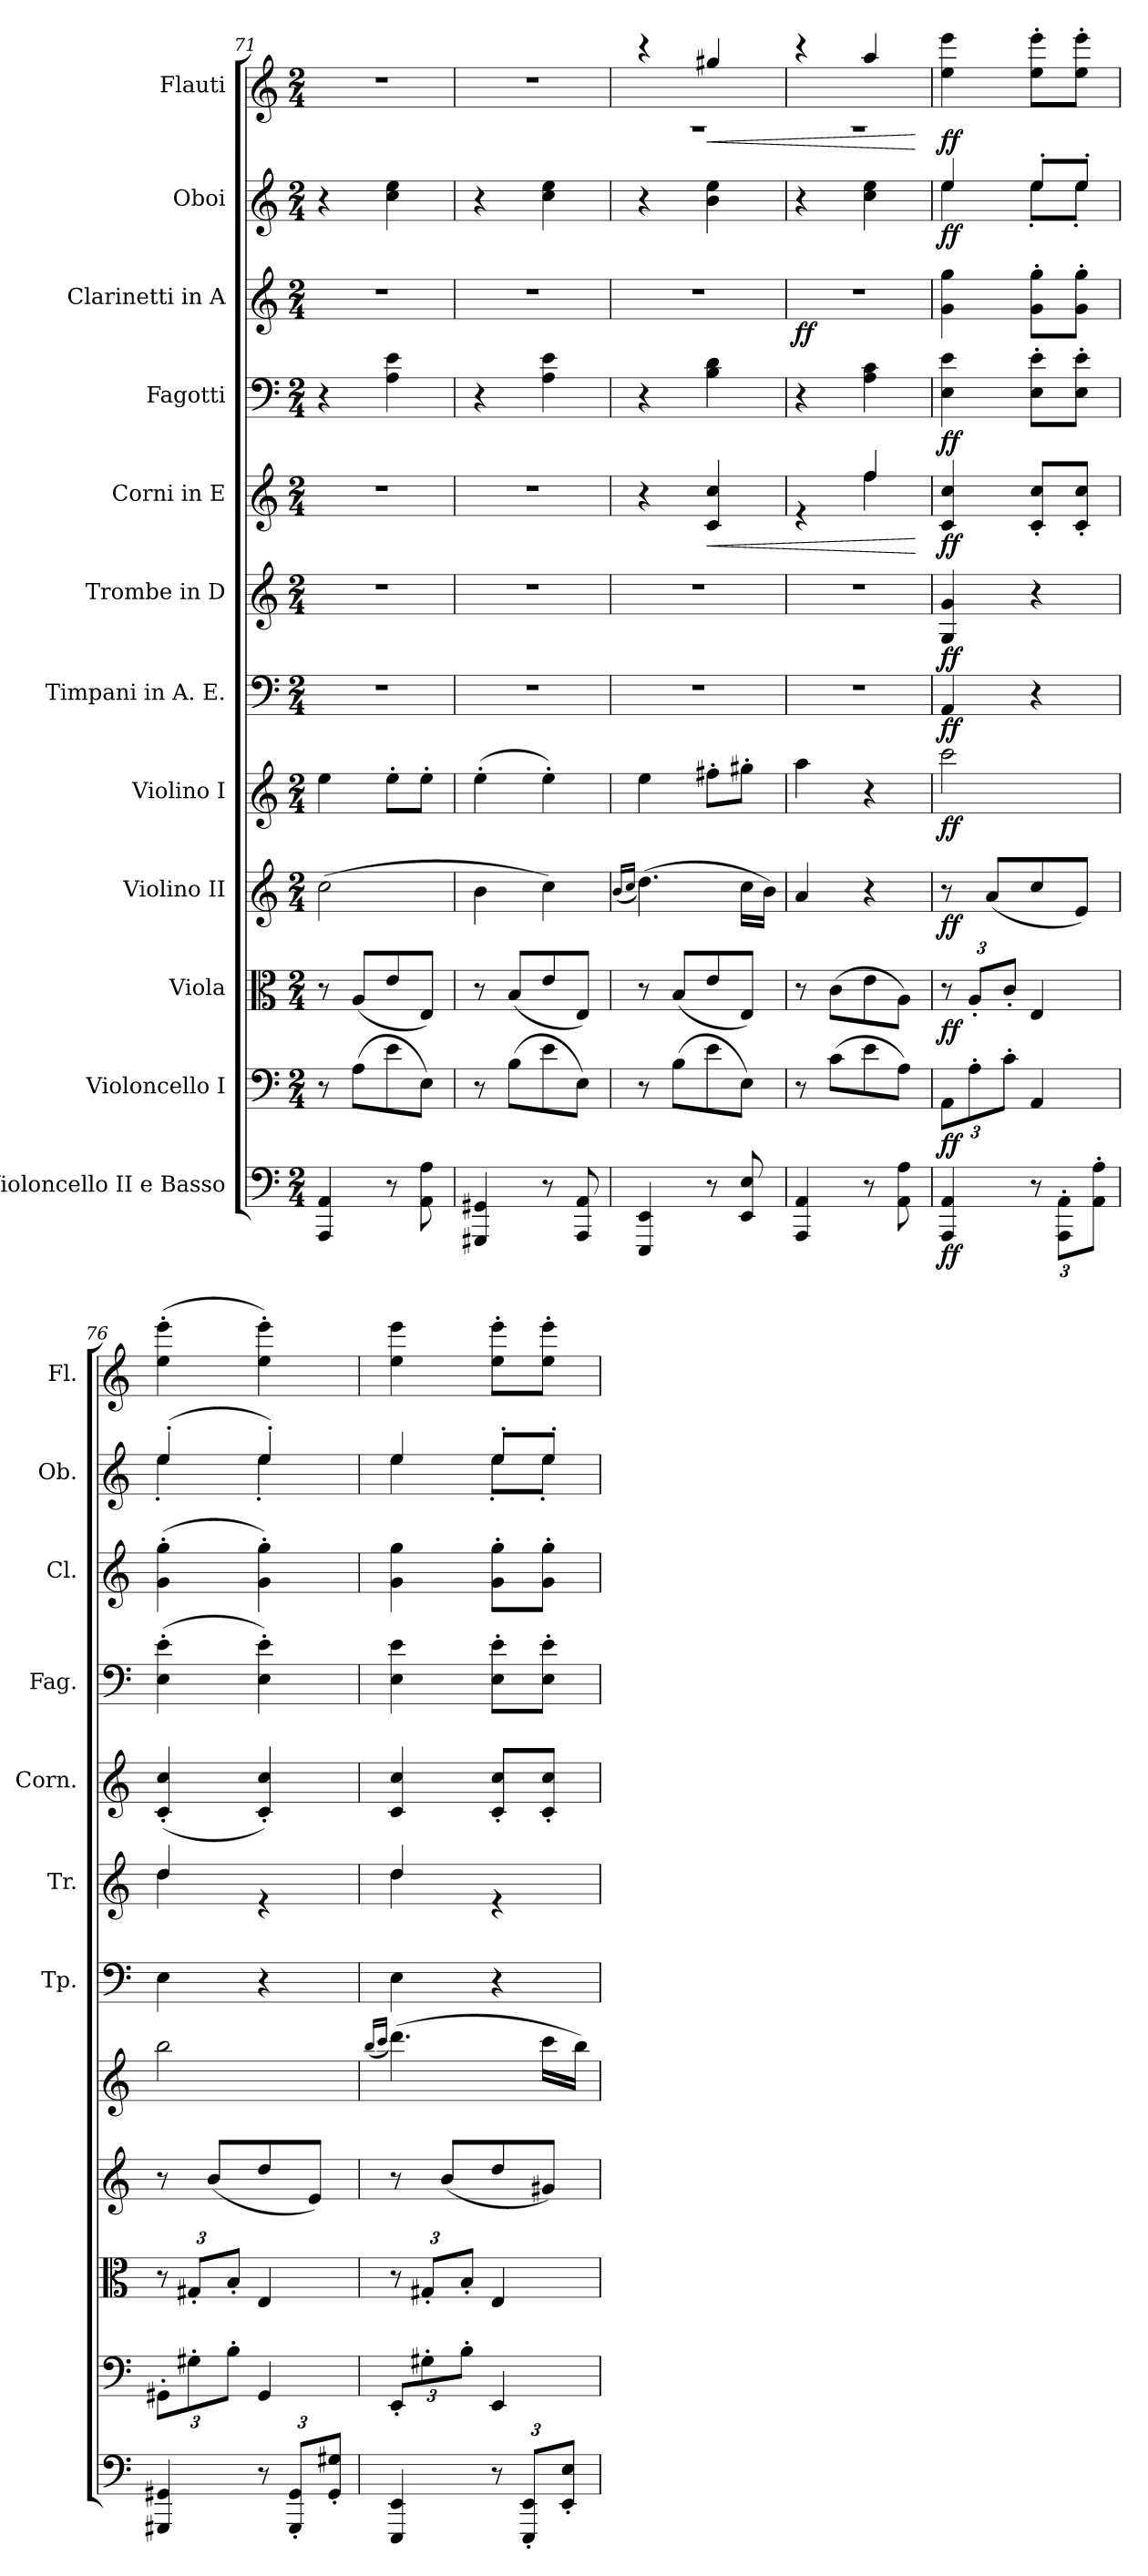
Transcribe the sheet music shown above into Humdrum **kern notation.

**kern	**dynam	**kern	**dynam	**kern	**dynam	**kern	**dynam	**kern	**dynam	**kern	**dynam	**kern	**dynam	**kern	**dynam	**kern	**dynam	**kern	**dynam	**kern	**dynam	**kern	**dynam
*part12	*part12	*part11	*part11	*part10	*part10	*part9	*part9	*part8	*part8	*part7	*part7	*part6	*part6	*part5	*part5	*part4	*part4	*part3	*part3	*part2	*part2	*part1	*part1
*staff12	*staff12	*staff11	*staff11	*staff10	*staff10	*staff9	*staff9	*staff8	*staff8	*staff7	*staff7	*staff6	*staff6	*staff5	*staff5	*staff4	*staff4	*staff3	*staff3	*staff2	*staff2	*staff1	*staff1
*I"Violoncello II e Basso	*	*I"Violoncello I	*	*I"Viola	*	*I"Violino II	*	*I"Violino I	*	*I"Timpani in A. E.	*	*I"Trombe in D	*	*I"Corni in E	*	*I"Fagotti	*	*I"Clarinetti in A	*	*I"Oboi	*	*I"Flauti	*
*	*	*	*	*	*	*	*	*	*	*I'Tp.	*	*I'Tr.	*	*I'Corn.	*	*I'Fag.	*	*I'Cl.	*	*I'Ob.	*	*I'Fl.	*
*clefF4	*	*clefF4	*	*clefC3	*	*clefG2	*	*clefG2	*	*clefF4	*	*clefG2	*	*clefG2	*	*clefF4	*	*clefG2	*	*clefG2	*	*clefG2	*
*	*	*	*	*	*	*	*	*	*	*	*	*ITrd-1c-2	*	*ITrd5c8	*	*	*	*ITrd2c3	*	*	*	*	*
*k[]	*	*k[]	*	*k[]	*	*k[]	*	*k[]	*	*k[]	*	*k[f#c#]	*	*k[f#c#g#d#]	*	*k[]	*	*k[f#c#g#]	*	*k[]	*	*k[]	*
*M2/4	*	*M2/4	*	*M2/4	*	*M2/4	*	*M2/4	*	*M2/4	*	*M2/4	*	*M2/4	*	*M2/4	*	*M2/4	*	*M2/4	*	*M2/4	*
=71	=71	=71	=71	=71	=71	=71	=71	=71	=71	=71	=71	=71	=71	=71	=71	=71	=71	=71	=71	=71	=71	=71	=71
4AAA/ 4AA/	.	8r	.	8r	.	(2cc\	.	4ee\	.	2r	.	2r	.	2r	.	4r	.	2r	.	4r	.	2r	.
.	.	(8A\L	.	(8A/L	.	.	.	.	.	.	.	.	.	.	.	.	.	.	.	.	.	.	.
8r	.	8e\	.	8e/	.	.	.	8ee'\L	.	.	.	.	.	.	.	4A\ 4e\	.	.	.	4cc\ 4ee\	.	.	.
8AA\ 8A\	.	8E\J)	.	8E/J)	.	.	.	8ee'\J	.	.	.	.	.	.	.	.	.	.	.	.	.	.	.
=72	=72	=72	=72	=72	=72	=72	=72	=72	=72	=72	=72	=72	=72	=72	=72	=72	=72	=72	=72	=72	=72	=72	=72
4GGG#X/ 4GG#X/	.	8r	.	8r	.	4b\	.	(4ee'\	.	2r	.	2r	.	2r	.	4r	.	2r	.	4r	.	2r	.
.	.	(8B\L	.	(8B/L	.	.	.	.	.	.	.	.	.	.	.	.	.	.	.	.	.	.	.
8r	.	8e\	.	8e/	.	4cc\)	.	4ee'\)	.	.	.	.	.	.	.	4A\ 4e\	.	.	.	4cc\ 4ee\	.	.	.
8AAA/ 8AA/	.	8E\J)	.	8E/J)	.	.	.	.	.	.	.	.	.	.	.	.	.	.	.	.	.	.	.
=73	=73	=73	=73	=73	=73	=73	=73	=73	=73	=73	=73	=73	=73	=73	=73	=73	=73	=73	=73	=73	=73	=73	=73
.	.	.	.	.	.	(16qb/LL	.	.	.	.	.	.	.	.	.	.	.	.	.	.	.	.	.
.	.	.	.	.	.	16qcc/JJ	.	.	.	.	.	.	.	.	.	.	.	.	.	.	.	.	.
*	*	*	*	*	*	*	*	*	*	*	*	*	*	*	*	*	*	*	*	*	*	*^	*
4EEE/ 4EE/	.	8r	.	8r	.	(4.dd\)	.	4ee\	.	2r	.	2r	.	4r	.	4r	.	2r	.	4r	.	2rA	4rccc	.
.	.	(8B\L	.	(8B/L	.	.	.	.	.	.	.	.	.	.	.	.	.	.	.	.	.	.	.	.
!	!	!	!	!	!	!	!	!	!	!	!	!	!	!	!LO:HP:b	!	!	!	!	!	!	!	!	!LO:HP:b
!	!	!	!	!	!	!	!	!	!	!	!	!	!	!	!LO:DY:n=1:b	!	!	!	!	!	!	!	!	!
!	!	!	!	!	!	!	!	!	!	!	!	!	!	!	!LO:DY:n=2:b	!	!	!	!	!	!	!	!	!LO:DY:n=1:b
!	!	!	!	!	!	!	!	!	!	!	!	!	!	!	!	!	!	!	!	!	!	!	!	!LO:DY:n=2:b
8r	.	8e\	.	8e/	.	.	.	8ff#X'\L	.	.	.	.	.	4E/ 4e/	< other-dynamics f	4B\ 4d\	.	.	.	4b\ 4ee\	.	.	4gg#X/	< other-dynamics f
8EE/ 8E/	.	8E\J)	.	8E/J)	.	16cc\LL	.	8gg#X'\J	.	.	.	.	.	.	.	.	.	.	.	.	.	.	.	.
.	.	.	.	.	.	16b\JJ)	.	.	.	.	.	.	.	.	.	.	.	.	.	.	.	.	.	.
=74	=74	=74	=74	=74	=74	=74	=74	=74	=74	=74	=74	=74	=74	=74	=74	=74	=74	=74	=74	=74	=74	=74	=74	=74
*	*	*	*	*	*	*	*	*	*	*	*	*	*	*^	*	*	*	*	*	*	*	*	*	*
!	!	!	!	!	!	!	!	!	!	!	!	!	!	!	!	!	!	!	!	!LO:DY:b	!	!	!	!	!
4AAA/ 4AA/	.	8r	.	8r	.	4a/	.	4aa\	.	2r	.	2r	.	4re	4ryy	.	4r	.	2r	ff	4r	.	2rA	4rccc	.
.	.	(8c\L	.	(8c\L	.	.	.	.	.	.	.	.	.	.	.	.	.	.	.	.	.	.	.	.	.
8r	.	8e\	.	8e\	.	4r	.	4r	.	.	.	.	.	4a/	4a\	.	4A\ 4c\	.	.	.	4cc\ 4ee\	.	.	4aa/	.
8AA\ 8A\	.	8A\J)	.	8A\J)	.	.	.	.	.	.	.	.	.	.	.	.	.	.	.	.	.	.	.	.	.
*	*	*	*	*	*	*	*	*	*	*	*	*	*	*v	*v	*	*	*	*	*	*	*	*v	*v	*
.	.	.	.	.	.	.	.	.	.	.	.	.	.	.	[	.	.	.	.	.	.	.	[
=75	=75	=75	=75	=75	=75	=75	=75	=75	=75	=75	=75	=75	=75	=75	=75	=75	=75	=75	=75	=75	=75	=75	=75
*	*	*Xbrackettup	*	*Xbrackettup	*	*	*	*	*	*	*	*	*	*	*	*	*	*	*	*	*	*	*
*	*	*	*	*	*	*	*	*	*	*	*	*	*	*	*	*	*	*	*	*^	*	*	*
!	!LO:DY:b	!	!LO:DY:b	!	!LO:DY:b	!	!LO:DY:b	!	!LO:DY:b	!	!LO:DY:b	!	!LO:DY:b	!	!LO:DY:b	!	!LO:DY:b	!	!	!	!	!LO:DY:b	!	!LO:DY:b
4AAA/ 4AA/	ff	12AA/L	ff	12r	ff	8r	ff	2ccc\	ff	4AA/	ff	4A/ 4a/	ff	4E/ 4e/	ff	4E\ 4e\	ff	4e\ 4ee\	.	4ee/	4ee\	ff	4ee\ 4eee\	ff
.	.	12A'\	.	12A'/L	.	.	.	.	.	.	.	.	.	.	.	.	.	.	.	.	.	.	.	.
.	.	.	.	.	.	(8a/L	.	.	.	.	.	.	.	.	.	.	.	.	.	.	.	.	.	.
.	.	12c'\J	.	12c'/J	.	.	.	.	.	.	.	.	.	.	.	.	.	.	.	.	.	.	.	.
*Xbrackettup	*	*	*	*	*	*	*	*	*	*	*	*	*	*	*	*	*	*	*	*	*	*	*	*
12r	.	4AA/	.	4E/	.	8cc/	.	.	.	4r	.	4r	.	8E/' 8e/'L	.	8E\' 8e\'L	.	8e\' 8ee\'L	.	8ee'/L	8ee'\L	.	8ee\' 8eee\'L	.
12AAA\' 12AA\'L	.	.	.	.	.	.	.	.	.	.	.	.	.	.	.	.	.	.	.	.	.	.	.	.
.	.	.	.	.	.	8e/J)	.	.	.	.	.	.	.	8E/' 8e/'J	.	8E\' 8e\'J	.	8e\' 8ee\'J	.	8ee'/J	8ee'\J	.	8ee\' 8eee\'J	.
12AA\' 12A\'J	.	.	.	.	.	.	.	.	.	.	.	.	.	.	.	.	.	.	.	.	.	.	.	.
=76	=76	=76	=76	=76	=76	=76	=76	=76	=76	=76	=76	=76	=76	=76	=76	=76	=76	=76	=76	=76	=76	=76	=76	=76
*	*	*	*	*	*	*	*	*	*	*	*	*^	*	*	*	*	*	*	*	*	*	*	*	*
4GGG#X/ 4GG#X/	.	12GG#X'\L	.	12r	.	8r	.	2bb\	.	4E\	.	4ee/	4ee\	.	(4E/' 4e/'	.	(4E\' 4e\'	.	(4e\' 4ee\'	.	(4ee'/	4ee'\	.	(4ee\' 4eee\'	.
.	.	12G#X'\	.	12G#X'/L	.	.	.	.	.	.	.	.	.	.	.	.	.	.	.	.	.	.	.	.	.
.	.	.	.	.	.	(8b/L	.	.	.	.	.	.	.	.	.	.	.	.	.	.	.	.	.	.	.
.	.	12B'\J	.	12B'/J	.	.	.	.	.	.	.	.	.	.	.	.	.	.	.	.	.	.	.	.	.
12r	.	4GG#/	.	4E/	.	8dd/	.	.	.	4r	.	4re	4ryy	.	4E/' 4e/')	.	4E\' 4e\')	.	4e\' 4ee\')	.	4ee'/)	4ee'\	.	4ee\' 4eee\')	.
12GGG#/' 12GG#/'L	.	.	.	.	.	.	.	.	.	.	.	.	.	.	.	.	.	.	.	.	.	.	.	.	.
.	.	.	.	.	.	8e/J)	.	.	.	.	.	.	.	.	.	.	.	.	.	.	.	.	.	.	.
12GG#/' 12G#X/'J	.	.	.	.	.	.	.	.	.	.	.	.	.	.	.	.	.	.	.	.	.	.	.	.	.
=77	=77	=77	=77	=77	=77	=77	=77	=77	=77	=77	=77	=77	=77	=77	=77	=77	=77	=77	=77	=77	=77	=77	=77	=77	=77
.	.	.	.	.	.	.	.	(16qbb/LL	.	.	.	.	.	.	.	.	.	.	.	.	.	.	.	.	.
.	.	.	.	.	.	.	.	16qccc/JJ	.	.	.	.	.	.	.	.	.	.	.	.	.	.	.	.	.
4EEE/ 4EE/	.	12EE'/L	.	12r	.	8r	.	(4.ddd\)	.	4E\	.	4ee/	4ee\	.	4E/ 4e/	.	4E\ 4e\	.	4e\ 4ee\	.	4ee/	4ee\	.	4ee\ 4eee\	.
.	.	12G#X'\	.	12G#X'/L	.	.	.	.	.	.	.	.	.	.	.	.	.	.	.	.	.	.	.	.	.
.	.	.	.	.	.	(8b/L	.	.	.	.	.	.	.	.	.	.	.	.	.	.	.	.	.	.	.
.	.	12B'\J	.	12B'/J	.	.	.	.	.	.	.	.	.	.	.	.	.	.	.	.	.	.	.	.	.
12r	.	4EE/	.	4E/	.	8dd/	.	.	.	4r	.	4re	4ryy	.	8E/' 8e/'L	.	8E\' 8e\'L	.	8e\' 8ee\'L	.	8ee'/L	8ee'\L	.	8ee\' 8eee\'L	.
12EEE/' 12EE/'L	.	.	.	.	.	.	.	.	.	.	.	.	.	.	.	.	.	.	.	.	.	.	.	.	.
.	.	.	.	.	.	8g#X/J)	.	16ccc\LL	.	.	.	.	.	.	8E/' 8e/'J	.	8E\' 8e\'J	.	8e\' 8ee\'J	.	8ee'/J	8ee'\J	.	8ee\' 8eee\'J	.
12EE/' 12E/'J	.	.	.	.	.	.	.	.	.	.	.	.	.	.	.	.	.	.	.	.	.	.	.	.	.
.	.	.	.	.	.	.	.	16bb\JJ)	.	.	.	.	.	.	.	.	.	.	.	.	.	.	.	.	.
*	*	*	*	*	*	*	*	*	*	*	*	*v	*v	*	*	*	*	*	*	*	*v	*v	*	*	*
=	=	=	=	=	=	=	=	=	=	=	=	=	=	=	=	=	=	=	=	=	=	=	=
*-	*-	*-	*-	*-	*-	*-	*-	*-	*-	*-	*-	*-	*-	*-	*-	*-	*-	*-	*-	*-	*-	*-	*-
